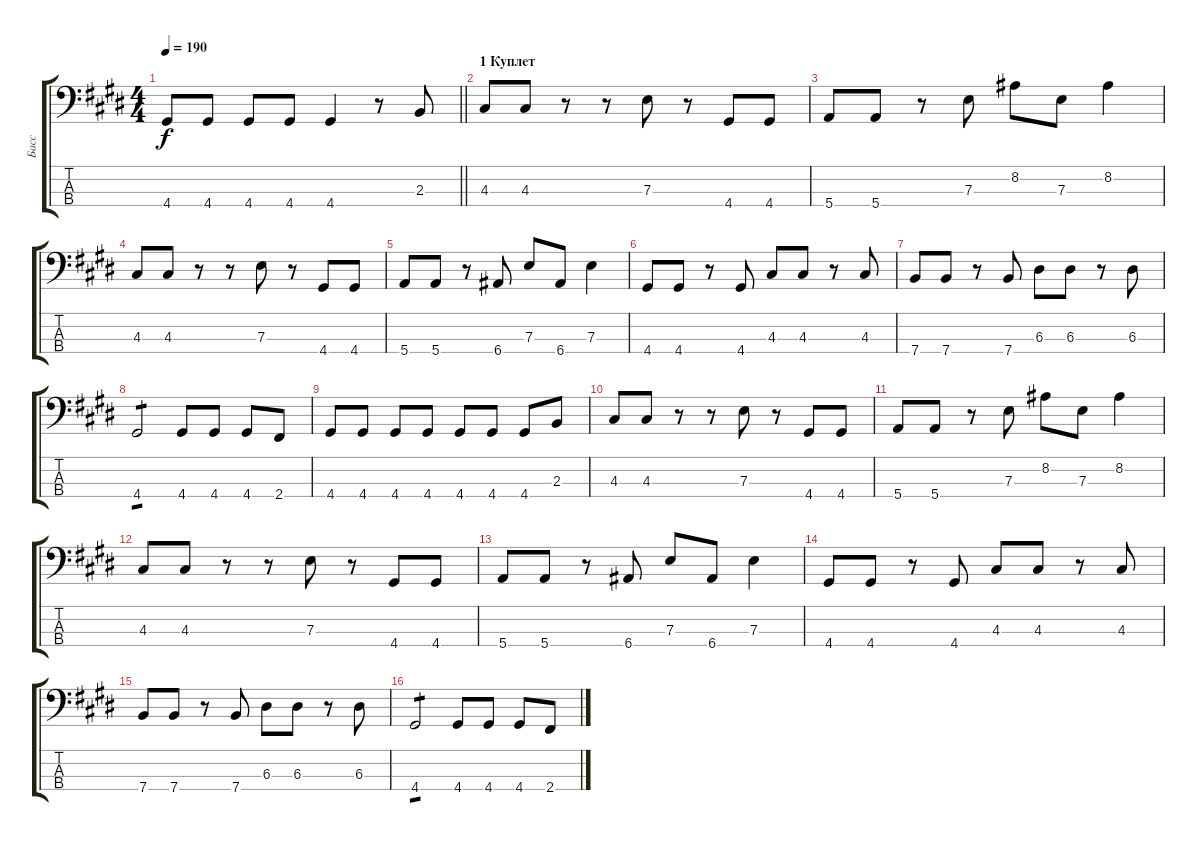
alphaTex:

\track ("Басс" "Басс") {instrument electricbassfinger}
\staff {score tabs}
\tuning (G2 D2 A1 E1) {hide}
\ts (4 4)
\tempo 190
\clef f4
\barLineRight lightlight
\ks c#minor
4.4.8{dy f} 4.4.8 4.4.8 4.4.8 4.4.4 r.8 2.3.8 |
\section ("" "1 Куплет")
4.3.8 4.3.8 r.8 r.8 7.3.8 r.8 4.4.8 4.4.8 |
5.4.8 5.4.8 r.8 7.3.8 8.2.8 7.3.8 8.2.4 |
4.3.8 4.3.8 r.8 r.8 7.3.8 r.8 4.4.8 4.4.8 |
5.4.8 5.4.8 r.8 6.4.8 7.3.8 6.4.8 7.3.4 |
4.4.8 4.4.8 r.8 4.4.8 4.3.8 4.3.8 r.8 4.3.8 |
7.4.8 7.4.8 r.8 7.4.8 6.3.8 6.3.8 r.8 6.3.8 |
4.4.2{tp 1} 4.4.8 4.4.8 4.4.8 2.4.8 |
4.4.8 4.4.8 4.4.8 4.4.8 4.4.8 4.4.8 4.4.8 2.3.8 |
4.3.8 4.3.8 r.8 r.8 7.3.8 r.8 4.4.8 4.4.8 |
5.4.8 5.4.8 r.8 7.3.8 8.2.8 7.3.8 8.2.4 |
4.3.8 4.3.8 r.8 r.8 7.3.8 r.8 4.4.8 4.4.8 |
5.4.8 5.4.8 r.8 6.4.8 7.3.8 6.4.8 7.3.4 |
4.4.8 4.4.8 r.8 4.4.8 4.3.8 4.3.8 r.8 4.3.8 |
7.4.8 7.4.8 r.8 7.4.8 6.3.8 6.3.8 r.8 6.3.8 |
4.4.2{tp 1} 4.4.8 4.4.8 4.4.8 2.4.8
